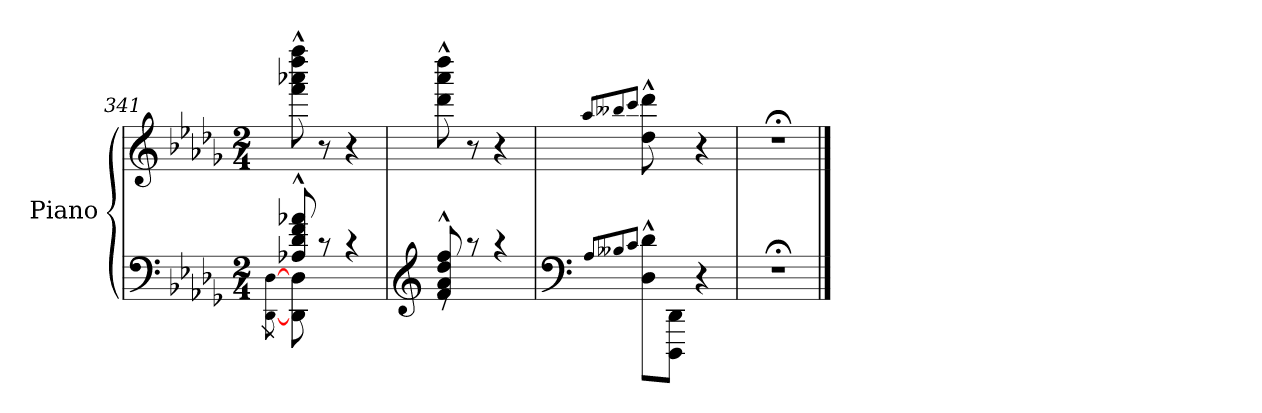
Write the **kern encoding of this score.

**kern	**kern
*part1	*part1
*staff2	*staff1
*I"Piano	*
*I'Pno.	*
*clefF4	*clefG2
*k[b-e-a-d-g-]	*k[b-e-a-d-g-]
*D-:	*D-:
*M2/4	*M2/4
=341	=341
*^	*
.	[8qDD-\ [8qD-\	.
8A-X/^^ 8d-/^^ 8f/^^ 8a-X/^^	8DD-\ 8D-\	8fff\^^ 8aaa-X\^^ 8dddd-\^^ 8ffff\^^
8rc	4.ryy	8r
4rc	.	4r
=342	=342	=342
*clefG2	*	*
8f/^^ 8a-/^^ 8dd-/^^ 8ff/^^	8re	8ddd-\^^ 8aaa-\^^ 8dddd-\^^
8raa	4.ryy	8r
4raa	.	4r
!!LO:LB:g=z
=343	=343	=343
*clefF4	*	*
.	8qA-/L	8qaa-/L
.	8qB--X/	8qbb--X/
.	8qc/J	8qccc/J
8ryy	8D-\^^ 8d-\^^L	8dd-\^^ 8ddd-\^^L
8D-/J	8DDD-\ 8DD-\J	8ryy
4ryy	4r	4r
*v	*v	*
=344	=344
2r;<	2r;<
==	==
*-	*-
